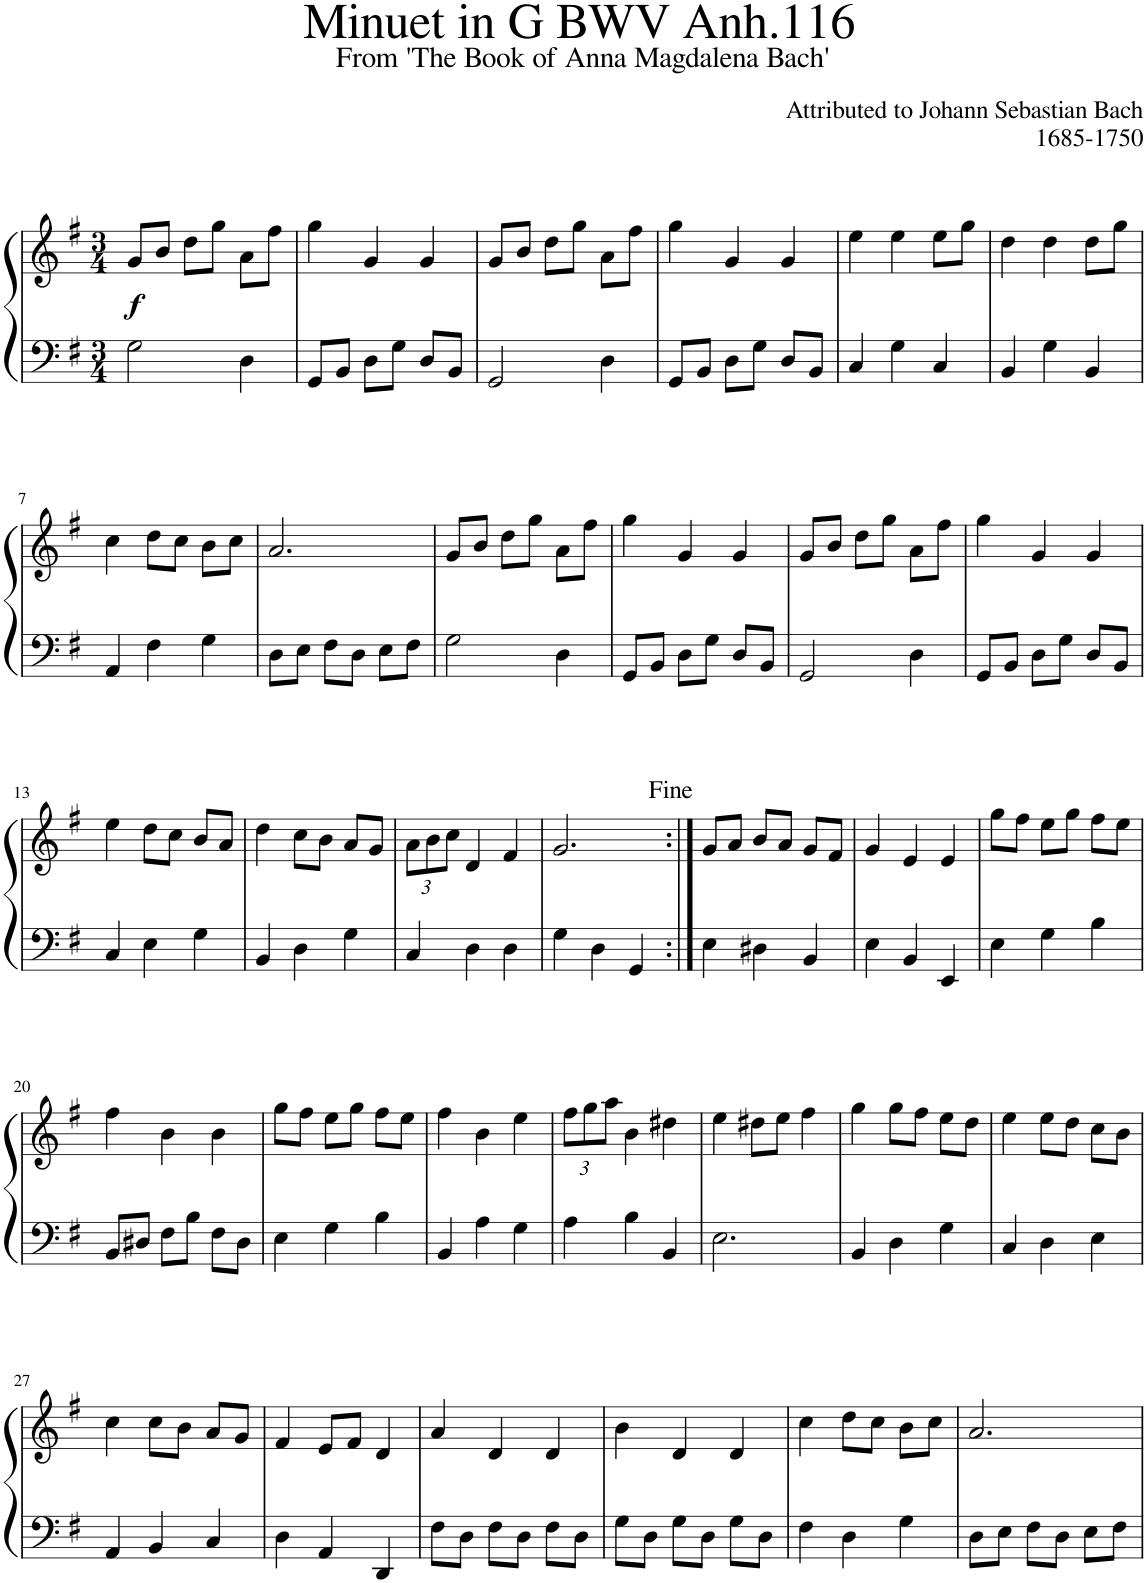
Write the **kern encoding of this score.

**kern	**kern	**dynam
*part1	*part1	*part1
*staff2	*staff1	*staff1/2
*I"Piano	*	*
*I'Pno.	*	*
*clefF4	*clefG2	*
*k[f#]	*k[f#]	*
*M3/4	*M3/4	*
=1	=1	=1
!	!	!LO:DY:b
2G\	8g/L	f
.	8b/J	.
.	8dd\L	.
.	8gg\J	.
4D\	8a\L	.
.	8ff#\J	.
=2	=2	=2
8GG/L	4gg\	.
8BB/J	.	.
8D\L	4g/	.
8G\J	.	.
8D/L	4g/	.
8BB/J	.	.
=3	=3	=3
2GG/	8g/L	.
.	8b/J	.
.	8dd\L	.
.	8gg\J	.
4D\	8a\L	.
.	8ff#\J	.
=4	=4	=4
8GG/L	4gg\	.
8BB/J	.	.
8D\L	4g/	.
8G\J	.	.
8D/L	4g/	.
8BB/J	.	.
=5	=5	=5
4C/	4ee\	.
4G\	4ee\	.
4C/	8ee\L	.
.	8gg\J	.
=6	=6	=6
4BB/	4dd\	.
4G\	4dd\	.
4BB/	8dd\L	.
.	8gg\J	.
!!LO:LB:g=z
=7	=7	=7
4AA/	4cc\	.
4F#\	8dd\L	.
.	8cc\J	.
4G\	8b\L	.
.	8cc\J	.
=8	=8	=8
8D\L	2.a/	.
8E\J	.	.
8F#\L	.	.
8D\J	.	.
8E\L	.	.
8F#\J	.	.
=9	=9	=9
2G\	8g/L	.
.	8b/J	.
.	8dd\L	.
.	8gg\J	.
4D\	8a\L	.
.	8ff#\J	.
=10	=10	=10
8GG/L	4gg\	.
8BB/J	.	.
8D\L	4g/	.
8G\J	.	.
8D/L	4g/	.
8BB/J	.	.
=11	=11	=11
2GG/	8g/L	.
.	8b/J	.
.	8dd\L	.
.	8gg\J	.
4D\	8a\L	.
.	8ff#\J	.
=12	=12	=12
8GG/L	4gg\	.
8BB/J	.	.
8D\L	4g/	.
8G\J	.	.
8D/L	4g/	.
8BB/J	.	.
!!LO:LB:g=z
=13	=13	=13
4C/	4ee\	.
4E\	8dd\L	.
.	8cc\J	.
4G\	8b/L	.
.	8a/J	.
=14	=14	=14
4BB/	4dd\	.
4D\	8cc\L	.
.	8b\J	.
4G\	8a/L	.
.	8g/J	.
=15	=15	=15
*	*Xbrackettup	*
4C/	12a\L	.
.	12b\	.
.	12cc\J	.
4D\	4d/	.
4D\	4f#/	.
=16	=16	=16
4G\	2.g/	.
4D\	.	.
4GG/	.	.
=17:|!	=17:|!	=17:|!
4E\	8g/L	.
.	8a/J	.
4D#X\	8b/L	.
.	8a/J	.
4BB/	8g/L	.
.	8f#/J	.
=18	=18	=18
4E\	4g/	.
4BB/	4e/	.
4EE/	4e/	.
=19	=19	=19
4E\	8gg\L	.
.	8ff#\J	.
4G\	8ee\L	.
.	8gg\J	.
4B\	8ff#\L	.
.	8ee\J	.
!!LO:LB:g=z
=20	=20	=20
8BB/L	4ff#\	.
8D#X/J	.	.
8F#\L	4b\	.
8B\J	.	.
8F#\L	4b\	.
8D#\J	.	.
=21	=21	=21
4E\	8gg\L	.
.	8ff#\J	.
4G\	8ee\L	.
.	8gg\J	.
4B\	8ff#\L	.
.	8ee\J	.
=22	=22	=22
4BB/	4ff#\	.
4A\	4b\	.
4G\	4ee\	.
=23	=23	=23
4A\	12ff#\L	.
.	12gg\	.
.	12aa\J	.
4B\	4b\	.
4BB/	4dd#X\	.
=24	=24	=24
2.E\	4ee\	.
.	8dd#X\L	.
.	8ee\J	.
.	4ff#\	.
=25	=25	=25
4BB/	4gg\	.
4D\	8gg\L	.
.	8ff#\J	.
4G\	8ee\L	.
.	8dd\J	.
=26	=26	=26
4C/	4ee\	.
4D\	8ee\L	.
.	8dd\J	.
4E\	8cc\L	.
.	8b\J	.
!!LO:LB:g=z
=27	=27	=27
4AA/	4cc\	.
4BB/	8cc\L	.
.	8b\J	.
4C/	8a/L	.
.	8g/J	.
=28	=28	=28
4D\	4f#/	.
4AA/	8e/L	.
.	8f#/J	.
4DD/	4d/	.
=29	=29	=29
8F#\L	4a/	.
8D\J	.	.
8F#\L	4d/	.
8D\J	.	.
8F#\L	4d/	.
8D\J	.	.
=30	=30	=30
8G\L	4b\	.
8D\J	.	.
8G\L	4d/	.
8D\J	.	.
8G\L	4d/	.
8D\J	.	.
=31	=31	=31
4F#\	4cc\	.
4D\	8dd\L	.
.	8cc\J	.
4G\	8b\L	.
.	8cc\J	.
=32	=32	=32
8D\L	2.a/	.
8E\J	.	.
8F#\L	.	.
8D\J	.	.
8E\L	.	.
8F#\J	.	.
=	=	=
*-	*-	*-
